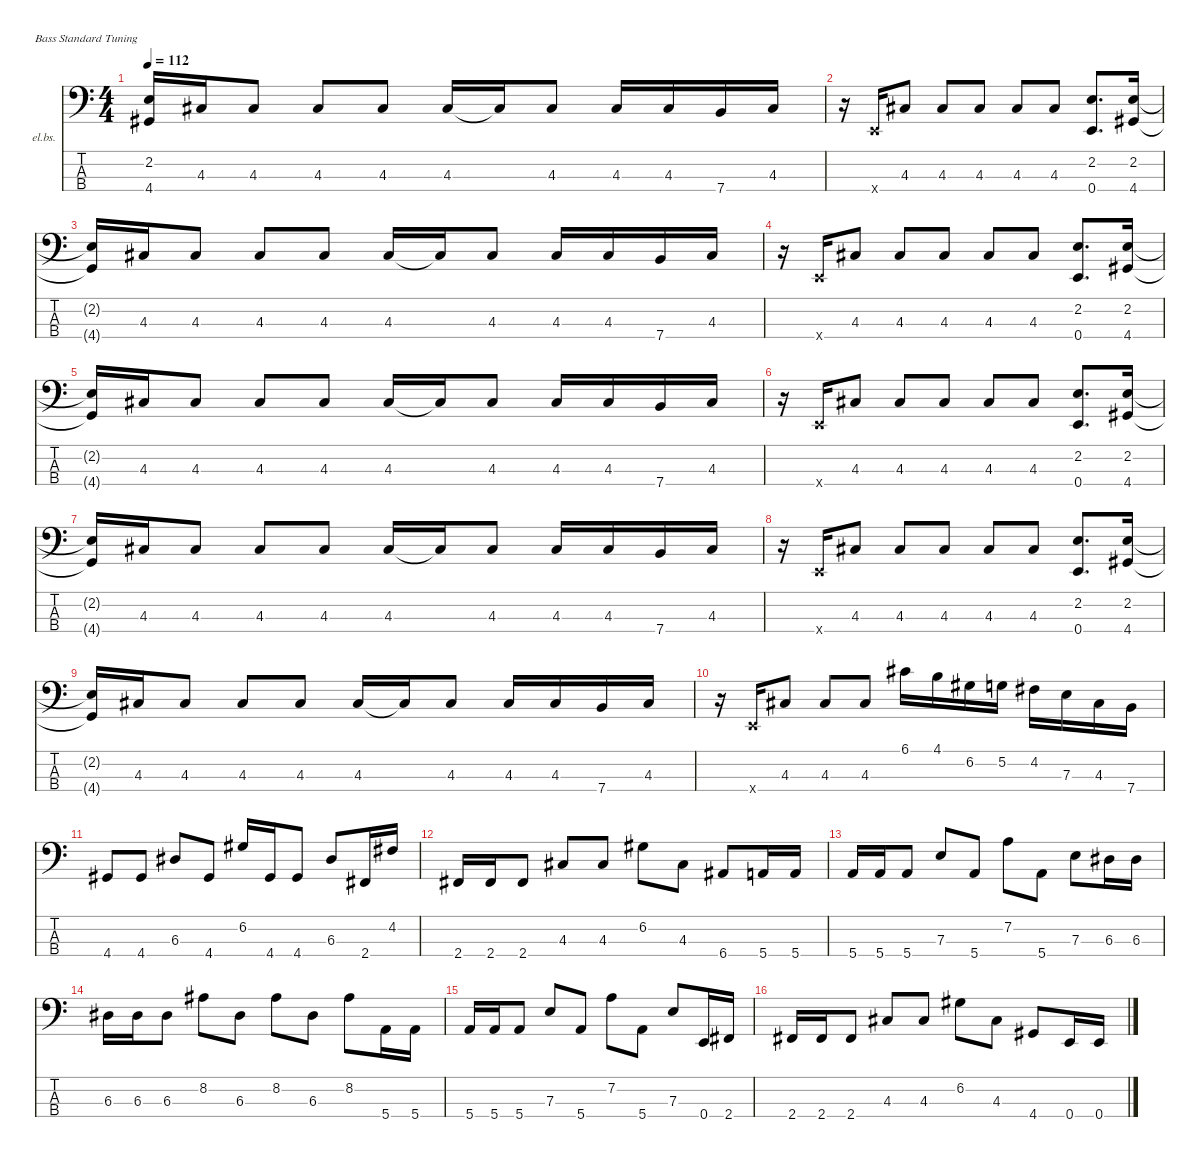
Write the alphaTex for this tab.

\defaultSystemsLayout 4
\hideDynamics
\bracketExtendMode nobrackets
\firstSystemTrackNameOrientation horizontal
\otherSystemsTrackNameOrientation horizontal
\track ("Bass1" "el.bs.") {instrument slapbass1}
\staff {score tabs}
\tuning (G2 D2 A1 E1)
\ts (4 4)
\tempo 112
\clef f4
\ks c
(2.2{t} 4.4{t acc #}).16{dy f} 4.3{acc #}.16 4.3{acc #}.8 4.3{acc #}.8 4.3{acc #}.8 4.3{acc #}.16 4.3{t acc #}.16 4.3{acc #}.8 4.3{acc #}.16 4.3{acc #}.16 7.4.16 4.3{acc #}.16 |
r.16 0.4{x}.16 4.3{acc #}.8 4.3{acc #}.8 4.3{acc #}.8 4.3{acc #}.8 4.3{acc #}.8 (2.2 0.4).8{d} (2.2 4.4{acc #}).16 |
(2.2{t} 4.4{t acc #}).16 4.3{acc #}.16 4.3{acc #}.8 4.3{acc #}.8 4.3{acc #}.8 4.3{acc #}.16 4.3{t acc #}.16 4.3{acc #}.8 4.3{acc #}.16 4.3{acc #}.16 7.4.16 4.3{acc #}.16 |
r.16 0.4{x}.16 4.3{acc #}.8 4.3{acc #}.8 4.3{acc #}.8 4.3{acc #}.8 4.3{acc #}.8 (2.2 0.4).8{d} (2.2 4.4{acc #}).16 |
(2.2{t} 4.4{t acc #}).16 4.3{acc #}.16 4.3{acc #}.8 4.3{acc #}.8 4.3{acc #}.8 4.3{acc #}.16 4.3{t acc #}.16 4.3{acc #}.8 4.3{acc #}.16 4.3{acc #}.16 7.4.16 4.3{acc #}.16 |
r.16 0.4{x}.16 4.3{acc #}.8 4.3{acc #}.8 4.3{acc #}.8 4.3{acc #}.8 4.3{acc #}.8 (2.2 0.4).8{d} (2.2 4.4{acc #}).16 |
(2.2{t} 4.4{t acc #}).16 4.3{acc #}.16 4.3{acc #}.8 4.3{acc #}.8 4.3{acc #}.8 4.3{acc #}.16 4.3{t acc #}.16 4.3{acc #}.8 4.3{acc #}.16 4.3{acc #}.16 7.4.16 4.3{acc #}.16 |
r.16 0.4{x}.16 4.3{acc #}.8 4.3{acc #}.8 4.3{acc #}.8 4.3{acc #}.8 4.3{acc #}.8 (2.2 0.4).8{d} (2.2 4.4{acc #}).16 |
(2.2{t} 4.4{t acc #}).16 4.3{acc #}.16 4.3{acc #}.8 4.3{acc #}.8 4.3{acc #}.8 4.3{acc #}.16 4.3{t acc #}.16 4.3{acc #}.8 4.3{acc #}.16 4.3{acc #}.16 7.4.16 4.3{acc #}.16 |
r.16 0.4{x}.16 4.3{acc #}.8 4.3{acc #}.8 4.3{acc #}.8 6.1{acc #}.16{dy ff} 4.1.16 6.2{acc #}.16 5.2.16 4.2{acc #}.16 7.3.16 4.3{acc #}.16 7.4.16 |
4.4{acc #}.8{dy f} 4.4{acc #}.8 6.3{acc #}.8 4.4{acc #}.8 6.2{acc #}.16 4.4{acc #}.16 4.4{acc #}.8 6.3{acc #}.8 2.4{acc #}.16 4.2{acc #}.16 |
2.4{acc #}.16 2.4{acc #}.16 2.4{acc #}.8 4.3{acc #}.8 4.3{acc #}.8 6.2{acc #}.8 4.3{acc #}.8 6.4{acc #}.8 5.4.16 5.4.16 |
5.4.16 5.4.16 5.4.8 7.3.8 5.4.8 7.2.8 5.4.8 7.3.8 6.3{acc #}.16 6.3{acc #}.16 |
6.3{acc #}.16 6.3{acc #}.16 6.3{acc #}.8 8.2{acc #}.8 6.3{acc #}.8 8.2{acc #}.8 6.3{acc #}.8 8.2{acc #}.8 5.4.16 5.4.16 |
5.4.16 5.4.16 5.4.8 7.3.8 5.4.8 7.2.8 5.4.8 7.3.8 0.4.16 2.4{acc #}.16 |
2.4{acc #}.16 2.4{acc #}.16 2.4{acc #}.8 4.3{acc #}.8 4.3{acc #}.8 6.2{acc #}.8 4.3{acc #}.8 4.4{acc #}.8 0.4.16 0.4.16
